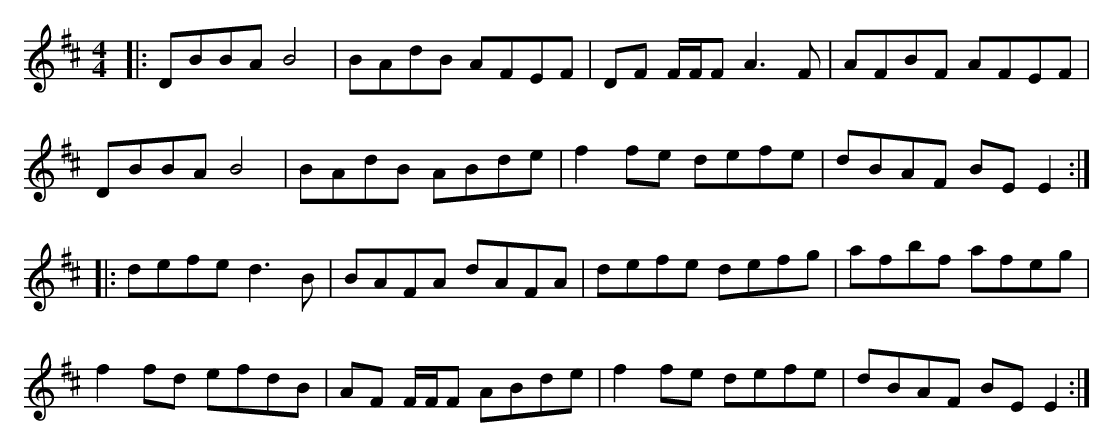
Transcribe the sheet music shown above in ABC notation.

X:1
M:4/4
K:D
|:DBBA B4 |BAdB AFEF|DF F/F/F A3 F|AFBF AFEF|
DBBA B4|BAdB ABde|f2fe defe|dBAF BE E2:|
|:defe d3B|BAFA dAFA|defe defg|afbf afeg|
f2 fd efdB|AF F/F/F ABde|f2fe defe|dBAF BE E2:|
